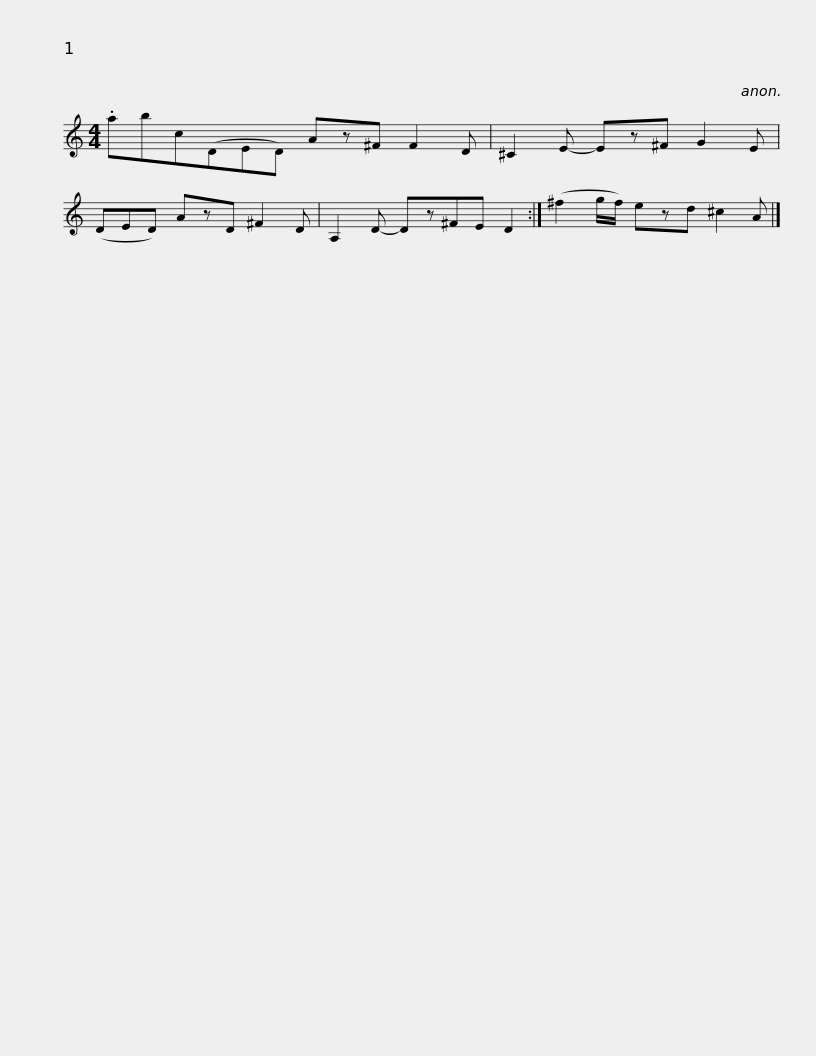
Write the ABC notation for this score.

X:1
L:1/8
M:4/4
I:linebreak $
K:C
V:1 treble
V:1
 .abc(DED) Az^F F2 D | ^C2 E- Ez^F G2 E | (DED) AzD ^F2 D | A,2 D- Dz^FE D2 :|$ (^f2 g/f/) ezd ^c2 A |] %5
